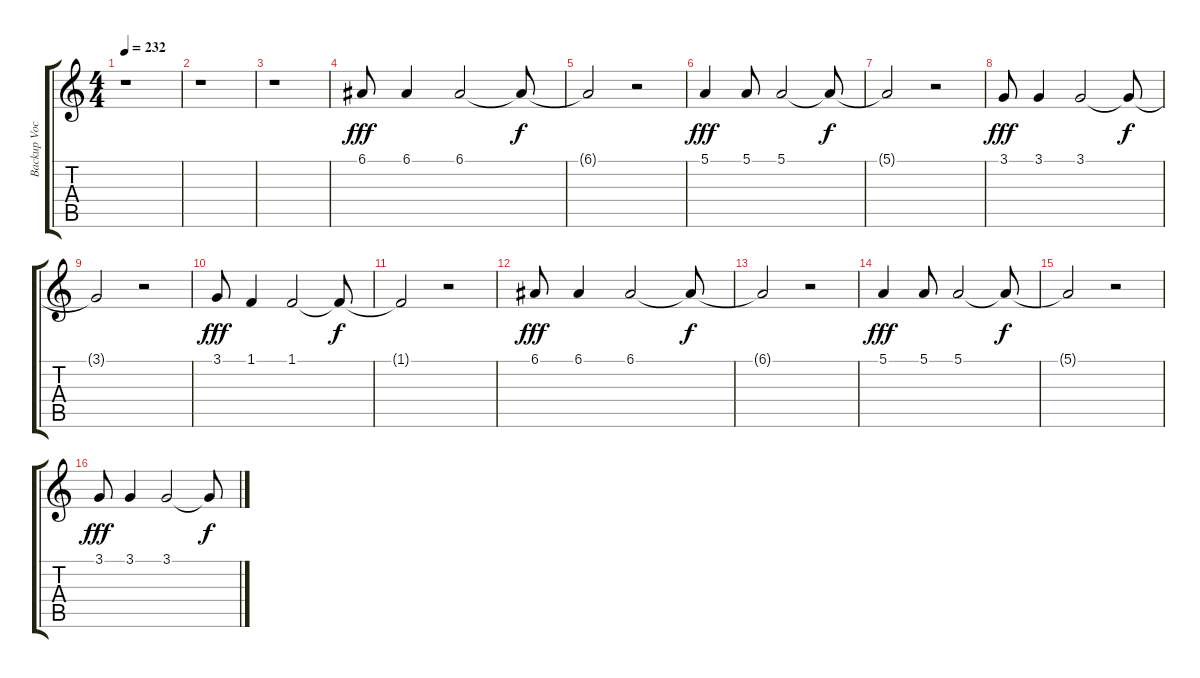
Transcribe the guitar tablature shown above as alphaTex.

\track ("Backup Vocals" "Backup Voc") {instrument recorder}
\staff {score tabs}
\tuning (E4 B3 G3 D3 A2 E2) {hide}
\ts (4 4)
\tempo 232
\clef g2
\ks c
r.1{dy fff} |
r.1 |
r.1 |
6.1.8 6.1.4 6.1.2 6.1{t}.8{dy f} |
6.1{t}.2 r.2 |
5.1.4{dy fff} 5.1.8 5.1.2 5.1{t}.8{dy f} |
5.1{t}.2 r.2 |
3.1.8{dy fff} 3.1.4 3.1.2 3.1{t}.8{dy f} |
3.1{t}.2 r.2 |
3.1.8{dy fff} 1.1.4 1.1.2 1.1{t}.8{dy f} |
1.1{t}.2 r.2 |
6.1.8{dy fff} 6.1.4 6.1.2 6.1{t}.8{dy f} |
6.1{t}.2 r.2 |
5.1.4{dy fff} 5.1.8 5.1.2 5.1{t}.8{dy f} |
5.1{t}.2 r.2 |
3.1.8{dy fff} 3.1.4 3.1.2 3.1{t}.8{dy f}
